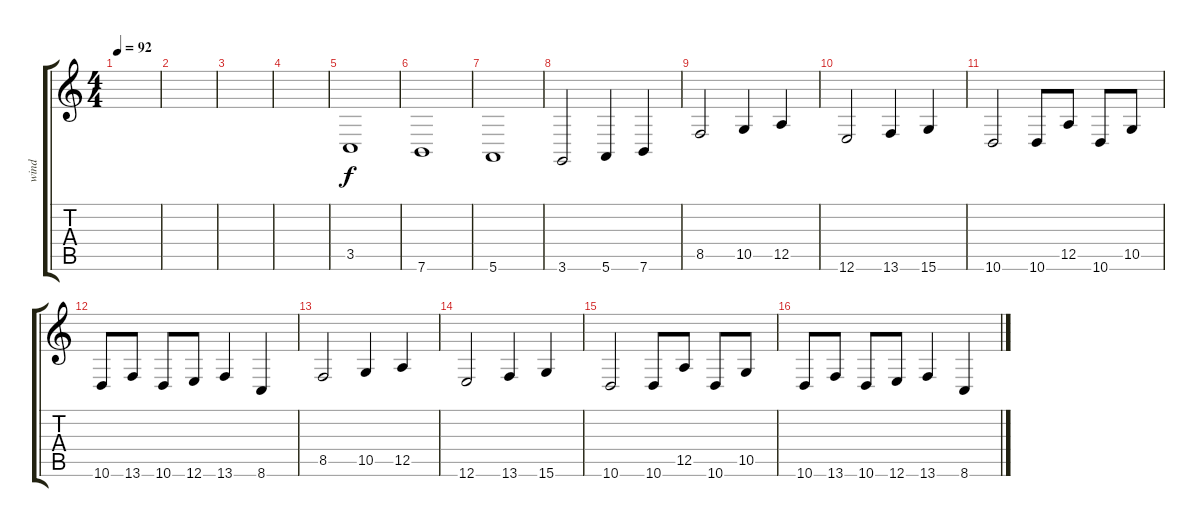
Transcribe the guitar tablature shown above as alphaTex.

\track ("wind" "wind") {instrument altosax}
\staff {score tabs}
\tuning (E4 B3 G3 D3 A2 E2) {hide}
\ts (4 4)
\tempo 92
\clef g2
\ks c
|
|
|
|
3.5.1 |
7.6.1 |
5.6.1 |
3.6.2 5.6.4 7.6.4 |
8.5.2 10.5.4 12.5.4 |
12.6.2 13.6.4 15.6.4 |
10.6.2 10.6.8 12.5.8 10.6.8 10.5.8 |
10.6.8 13.6.8 10.6.8 12.6.8 13.6.4 8.6.4 |
8.5.2 10.5.4 12.5.4 |
12.6.2 13.6.4 15.6.4 |
10.6.2 10.6.8 12.5.8 10.6.8 10.5.8 |
10.6.8 13.6.8 10.6.8 12.6.8 13.6.4 8.6.4
